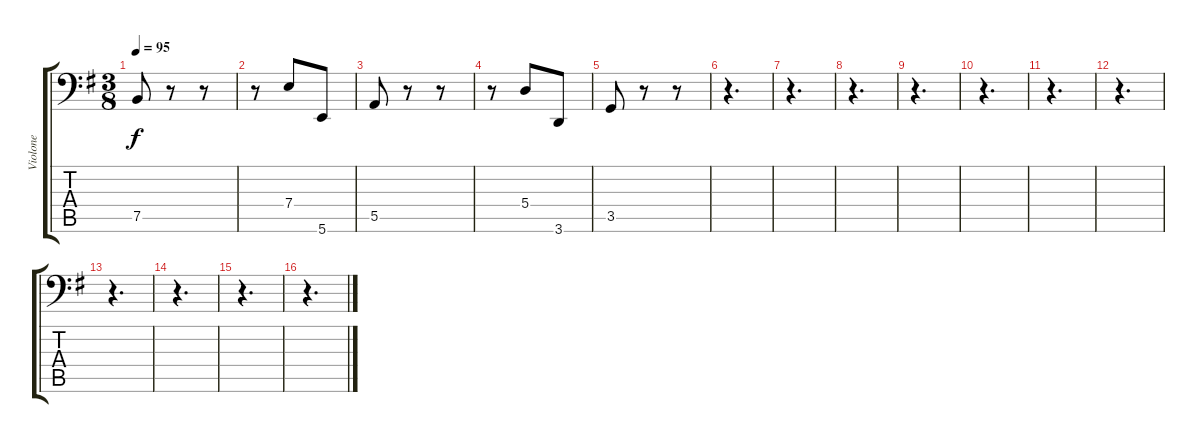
\track ("Violone" "Violone") {instrument contrabass}
\staff {score tabs}
\tuning (C3 G2 D2 A1 E1 B0) {hide}
\ts (3 8)
\tempo 95
\clef f4
\ks g
7.5.8{dy f} r.8 r.8 |
r.8 7.4.8{beam merge} 5.6.8 |
5.5.8 r.8 r.8 |
r.8 5.4.8{beam merge} 3.6.8 |
3.5.8 r.8 r.8 |
r.4{d} |
r.4{d} |
r.4{d} |
r.4{d} |
r.4{d} |
r.4{d} |
r.4{d} |
r.4{d} |
r.4{d} |
r.4{d} |
r.4{d}
